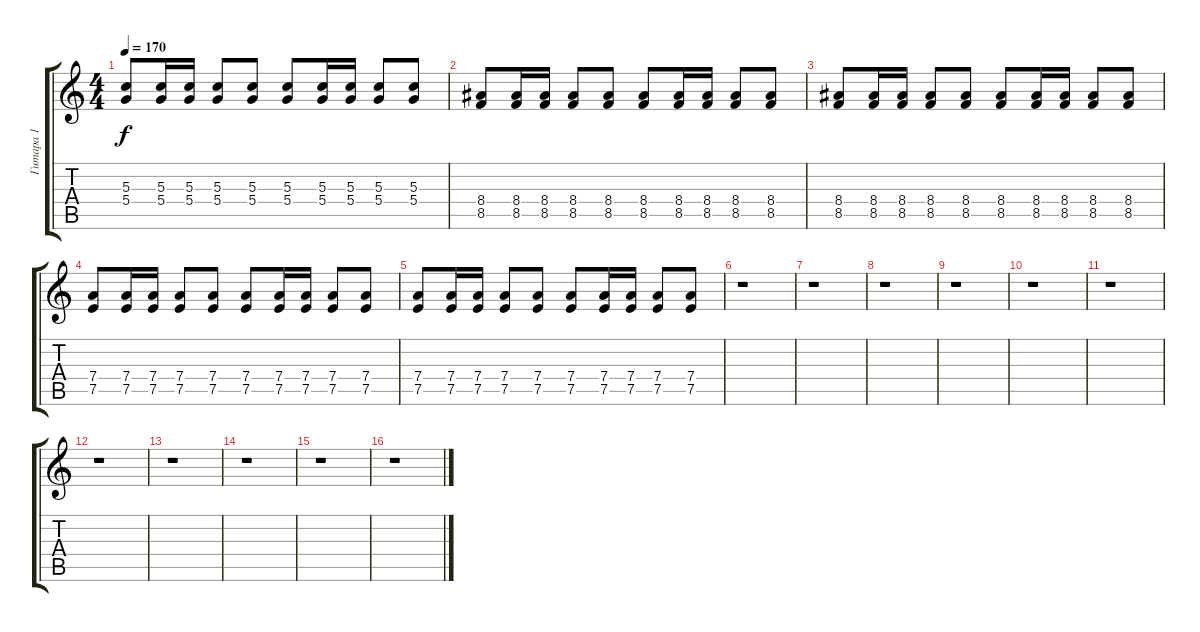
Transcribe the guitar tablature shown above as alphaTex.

\track ("Гитара 1" "Гитара 1") {instrument distortionguitar}
\staff {score tabs}
\tuning (E4 B3 G3 D3 A2 E2) {hide}
\ts (4 4)
\tempo 170
\clef g2
\ks c
(5.3 5.4).8{dy f} (5.3 5.4).16 (5.3 5.4).16 (5.3 5.4).8 (5.3 5.4).8 (5.3 5.4).8 (5.3 5.4).16 (5.3 5.4).16 (5.3 5.4).8 (5.3 5.4).8 |
(8.4 8.5).8 (8.4 8.5).16 (8.4 8.5).16 (8.4 8.5).8 (8.4 8.5).8 (8.4 8.5).8 (8.4 8.5).16 (8.4 8.5).16 (8.4 8.5).8 (8.4 8.5).8 |
(8.4 8.5).8 (8.4 8.5).16 (8.4 8.5).16 (8.4 8.5).8 (8.4 8.5).8 (8.4 8.5).8 (8.4 8.5).16 (8.4 8.5).16 (8.4 8.5).8 (8.4 8.5).8 |
(7.4 7.5).8 (7.4 7.5).16 (7.4 7.5).16 (7.4 7.5).8 (7.4 7.5).8 (7.4 7.5).8 (7.4 7.5).16 (7.4 7.5).16 (7.4 7.5).8 (7.4 7.5).8 |
(7.4 7.5).8 (7.4 7.5).16 (7.4 7.5).16 (7.4 7.5).8 (7.4 7.5).8 (7.4 7.5).8 (7.4 7.5).16 (7.4 7.5).16 (7.4 7.5).8 (7.4 7.5).8 |
r.1 |
r.1 |
r.1 |
r.1 |
r.1 |
r.1 |
r.1 |
r.1 |
r.1 |
r.1 |
r.1
